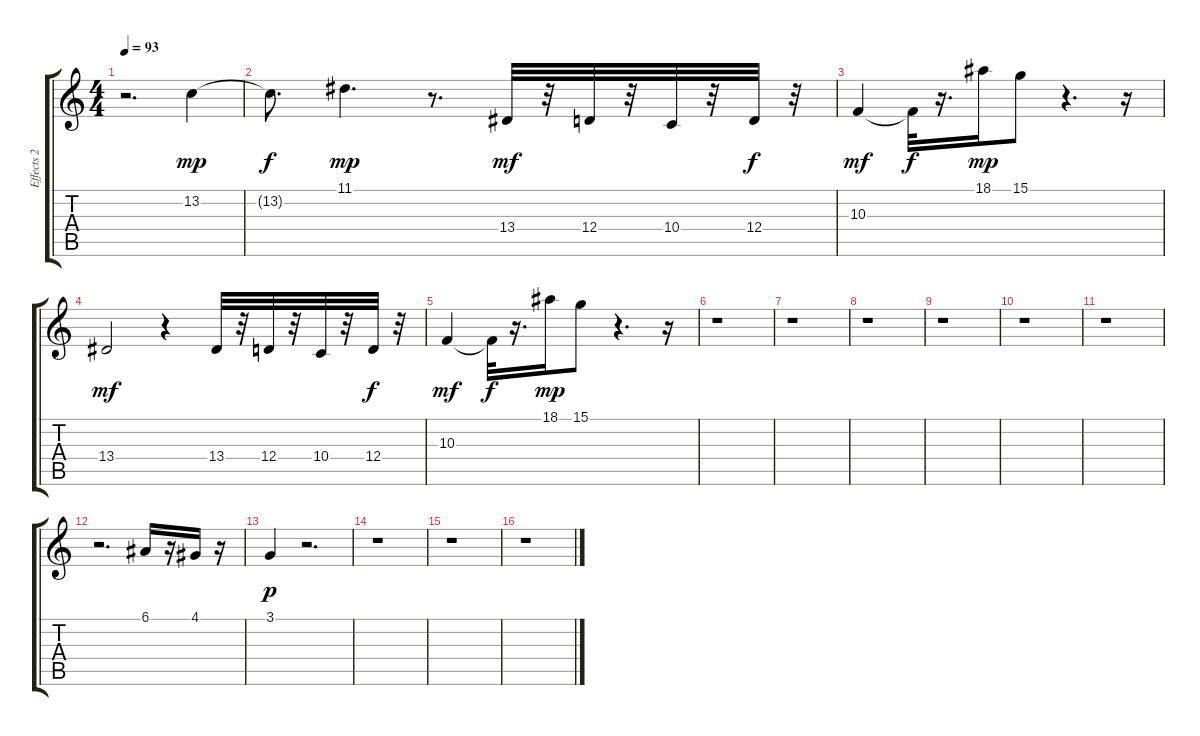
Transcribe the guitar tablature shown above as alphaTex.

\track ("Effects 2" "Effects 2") {instrument pad1newage}
\staff {score tabs}
\tuning (E4 B3 G3 D3 A2 E2) {hide}
\ts (4 4)
\tempo 93
\clef g2
\ks c
r.2{d dy mp} 13.2.4{balance 8} |
13.2{t}.8{d dy f} 11.1.4{d dy mp} r.8{d} 13.4.32{dy mf} r.32 12.4.32 r.32 10.4.32 r.32 12.4.32{dy f} r.32 |
10.3.4{dy mf} 10.3{t}.32{dy f} r.16{d} 18.1.16{dy mp} 15.1.8 r.4{d} r.16 |
13.4.2{dy mf} r.4 13.4.32 r.32 12.4.32 r.32 10.4.32 r.32 12.4.32{dy f} r.32 |
10.3.4{dy mf} 10.3{t}.32{dy f} r.16{d} 18.1.16{dy mp} 15.1.8 r.4{d} r.16 |
r.1 |
r.1 |
r.1 |
r.1 |
r.1 |
r.1 |
r.2{d} 6.1.16 r.16 4.1.16 r.16 |
3.1.4{dy p} r.2{d} |
r.1 |
r.1 |
r.1
